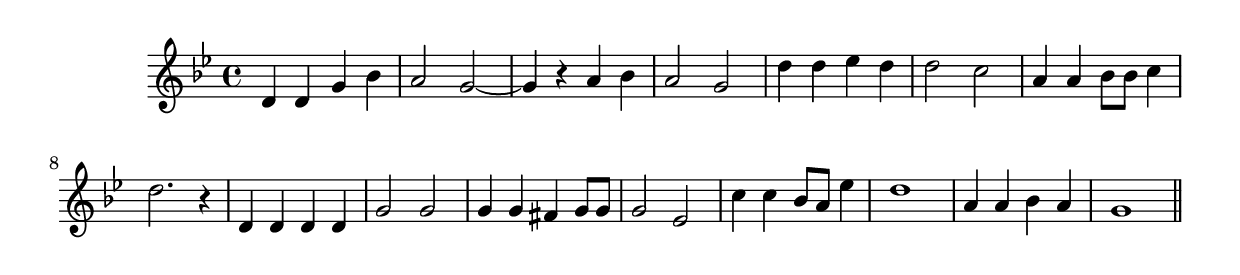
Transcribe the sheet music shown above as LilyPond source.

\version "2.14.0"
%{\header {
  title = "Que No Te Amo (Mexico)"
  composer = "anonymous"
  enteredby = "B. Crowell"
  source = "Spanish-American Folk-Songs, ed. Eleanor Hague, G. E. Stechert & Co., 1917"
}%}
\score{{\key g \minor
\time 4/4
%{\tempo 4=90
%}\relative d' {
  d4 d g bes | a2 g~ | g4 r a bes | a2 g |
  d'4 d es d | d2 c | a4 a bes8 bes c4 | d2. r4 |
  d,4 d d d | g2 g | g4 g fis g8 g | g2 es | c'4 c bes8 a es'4 |
  d1 | a4 a bes a | g1 
  \bar "||"
}

}}